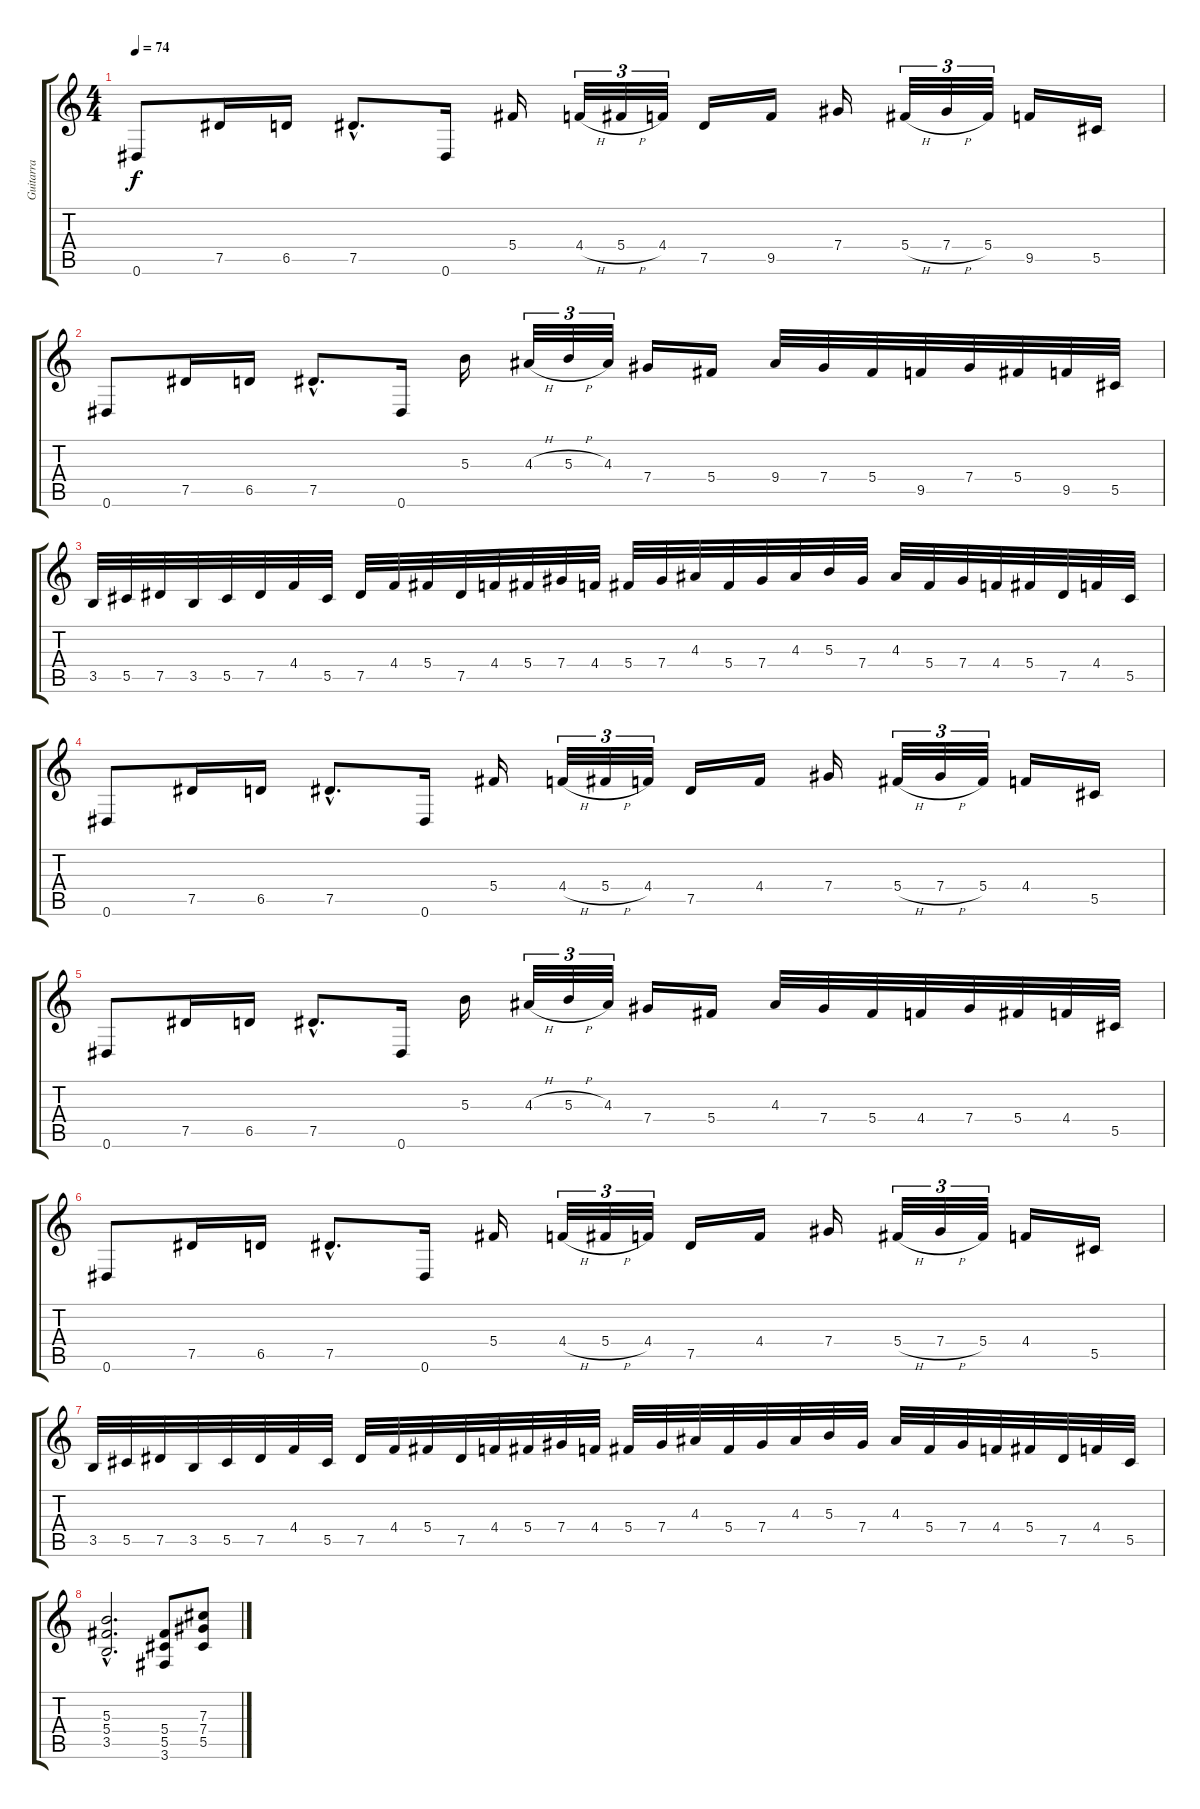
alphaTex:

\track ("Guitarra" "Guitarra") {instrument overdrivenguitar}
\staff {score tabs}
\tuning (Eb4 Bb3 Gb3 Db3 Ab2 Eb2) {hide}
\ts (4 4)
\tempo 74
\clef g2
\ks c
0.6.8{dy f instrument overdrivenguitar} 7.5.16 6.5.16 7.5{hac}.8{d} 0.6.16 5.4.16 4.4{h}.32{tu (3 2)} 5.4{h}.32{tu (3 2)} 4.4.32{tu (3 2)} 7.5.16 9.5.16 7.4.16 5.4{h}.32{tu (3 2)} 7.4{h}.32{tu (3 2)} 5.4.32{tu (3 2)} 9.5.16 5.5.16 |
0.6.8 7.5.16 6.5.16 7.5{hac}.8{d} 0.6.16 5.3.16 4.3{h}.32{tu (3 2)} 5.3{h}.32{tu (3 2)} 4.3.32{tu (3 2)} 7.4.16 5.4.16 9.4.32 7.4.32 5.4.32 9.5.32 7.4.32 5.4.32 9.5.32 5.5.32 |
3.5.32 5.5.32 7.5.32 3.5.32 5.5.32 7.5.32 4.4.32 5.5.32 7.5.32 4.4.32 5.4.32 7.5.32 4.4.32 5.4.32 7.4.32 4.4.32 5.4.32 7.4.32 4.3.32 5.4.32 7.4.32 4.3.32 5.3.32 7.4.32 4.3.32 5.4.32 7.4.32 4.4.32 5.4.32 7.5.32 4.4.32 5.5.32 |
0.6.8 7.5.16 6.5.16 7.5{hac}.8{d} 0.6.16 5.4.16 4.4{h}.32{tu (3 2)} 5.4{h}.32{tu (3 2)} 4.4.32{tu (3 2)} 7.5.16 4.4.16 7.4.16 5.4{h}.32{tu (3 2)} 7.4{h}.32{tu (3 2)} 5.4.32{tu (3 2)} 4.4.16 5.5.16 |
0.6.8 7.5.16 6.5.16 7.5{hac}.8{d} 0.6.16 5.3.16 4.3{h}.32{tu (3 2)} 5.3{h}.32{tu (3 2)} 4.3.32{tu (3 2)} 7.4.16 5.4.16 4.3.32 7.4.32 5.4.32 4.4.32 7.4.32 5.4.32 4.4.32 5.5.32 |
0.6.8 7.5.16 6.5.16 7.5{hac}.8{d} 0.6.16 5.4.16 4.4{h}.32{tu (3 2)} 5.4{h}.32{tu (3 2)} 4.4.32{tu (3 2)} 7.5.16 4.4.16 7.4.16 5.4{h}.32{tu (3 2)} 7.4{h}.32{tu (3 2)} 5.4.32{tu (3 2)} 4.4.16 5.5.16 |
3.5.32 5.5.32 7.5.32 3.5.32 5.5.32 7.5.32 4.4.32 5.5.32 7.5.32 4.4.32 5.4.32 7.5.32 4.4.32 5.4.32 7.4.32 4.4.32 5.4.32 7.4.32 4.3.32 5.4.32 7.4.32 4.3.32 5.3.32 7.4.32 4.3.32 5.4.32 7.4.32 4.4.32 5.4.32 7.5.32 4.4.32 5.5.32 |
(5.3{hac} 5.4{hac} 3.5{hac}).2{d} (5.4 5.5 3.6).8 (7.3 7.4 5.5).8
